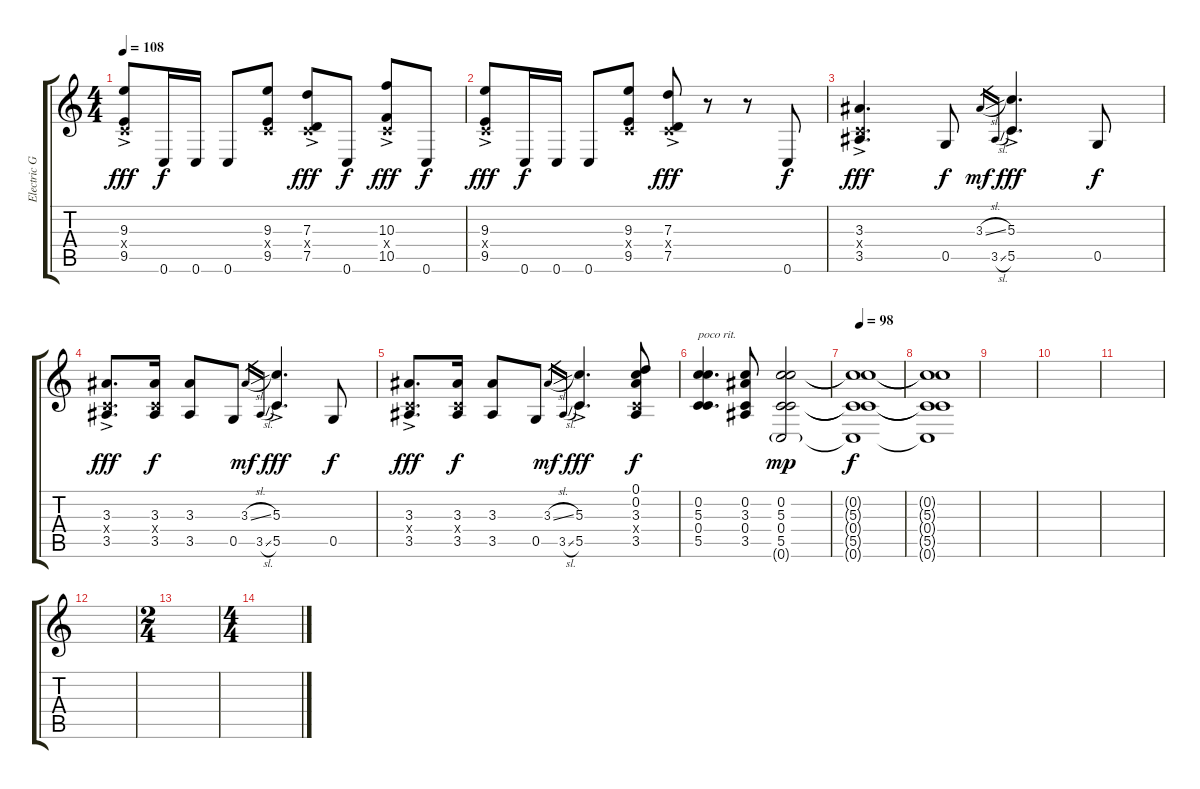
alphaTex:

\track ("Electric Guitar 2" "Electric G") {instrument distortionguitar}
\staff {score tabs}
\tuning (D4 C4 G3 C3 G2 C2) {hide}
\ts (4 4)
\tempo 108
\clef g2
\ks c
(9.3{ac} 0.4{ac x} 9.5{ac}).8{dy fff} 0.6.16{dy f} 0.6.16 0.6.8 (9.3 0.4{x} 9.5).8 (7.3{ac} 0.4{ac x} 7.5{ac}).8{dy fff} 0.6.8{dy f} (10.3{ac} 0.4{ac x} 10.5{ac}).8{dy fff} 0.6.8{dy f} |
(9.3{ac} 0.4{ac x} 9.5{ac}).8{dy fff} 0.6.16{dy f} 0.6.16 0.6.8 (9.3 0.4{x} 9.5).8 (7.3{ac} 0.4{ac x} 7.5{ac}).8{dy fff} r.8 r.8 0.6.8{dy f} |
(3.3{ac} 0.4{ac x} 3.5{ac}).4{d dy fff} 0.5.8{dy f} 3.3{sl}.16{gr dy mf} 3.5{sl}.16{gr} (5.3{ac} 5.5{ac}).4{d dy fff} 0.5.8{dy f} |
(3.3{ac} 0.4{ac x} 3.5{ac}).8{d dy fff} (3.3 0.4{x} 3.5).16{dy f} (3.3 3.5).8 0.5.8 3.3{sl}.16{gr dy mf} 3.5{sl}.16{gr} (5.3{ac} 5.5{ac}).4{d dy fff} 0.5.8{dy f} |
(3.3{ac} 0.4{ac x} 3.5{ac}).8{d dy fff} (3.3 0.4{x} 3.5).16{dy f} (3.3 3.5).8 0.5.8 3.3{sl}.16{gr dy mf} 3.5{sl}.16{gr} (5.3{ac} 5.5{ac}).4{d dy fff} (0.1 0.2 3.3 0.4{x} 3.5).8{dy f} |
(0.2 5.3 0.4 5.5).4{d txt "poco rit."} (0.2 3.3 0.4 3.5).8 (0.2 5.3 0.4 5.5 0.6{g}).2{dy mp} |
\tempo 98
(0.2{t} 5.3{t} 0.4{t} 5.5{t} 0.6{t}).1{dy f} |
(0.2{t} 5.3{t} 0.4{t} 5.5{t} 0.6{t}).1 |
|
|
|
|
\ts (2 4)
|
\ts (4 4)
